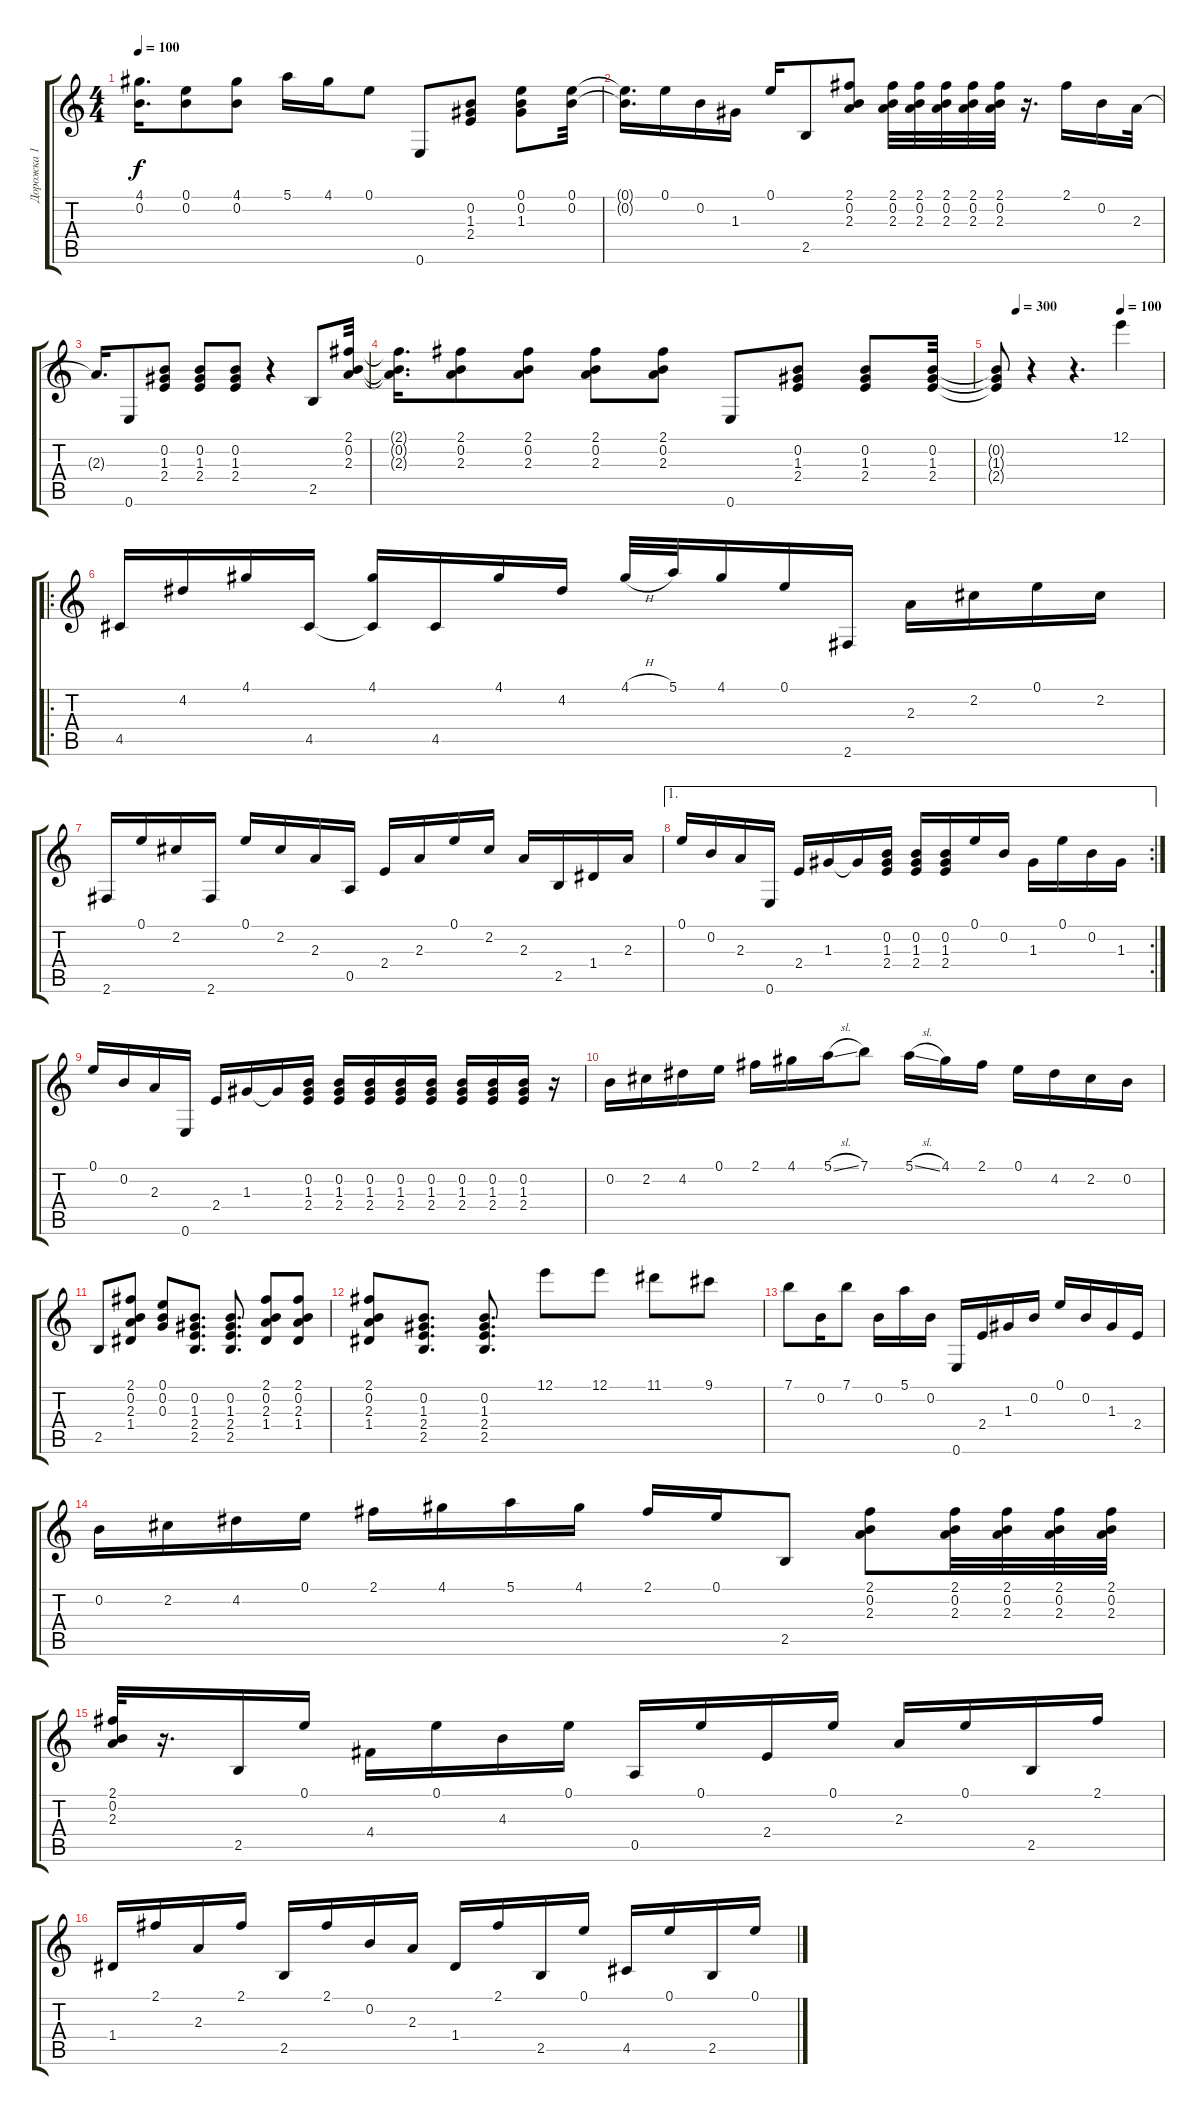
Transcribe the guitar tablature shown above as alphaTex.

\track ("Дорожка 1" "Дорожка 1") {instrument acousticguitarnylon}
\staff {score tabs}
\tuning (E4 B3 G3 D3 A2 E2) {hide}
\ts (4 4)
\tempo 100
\clef g2
\ks c
(4.1{t} 0.2{t}).16{d dy f} (0.1 0.2).8 (4.1 0.2).8 5.1.16 4.1.16 0.1.8 0.6.8 (0.2 1.3 2.4).8 (0.1 0.2 1.3).8 (0.1 0.2).32 |
(0.1{t} 0.2{t}).16{d} 0.1.16 0.2.16 1.3.16 0.1.16 2.5.8 (2.1 0.2 2.3).8 (2.1 0.2 2.3).32 (2.1 0.2 2.3).32 (2.1 0.2 2.3).32 (2.1 0.2 2.3).32 (2.1 0.2 2.3).32 r.16{d} 2.1.16 0.2.16 2.3.32 |
2.3{t}.16{d} 0.6.8 (0.2 1.3 2.4).8 (0.2 1.3 2.4).8 (0.2 1.3 2.4).8 r.4 2.5.8 (2.1 0.2 2.3).32 |
(2.1{t} 0.2{t} 2.3{t}).16{d} (2.1 0.2 2.3).8 (2.1 0.2 2.3).8 (2.1 0.2 2.3).8 (2.1 0.2 2.3).8 0.6.8 (0.2 1.3 2.4).8 (0.2 1.3 2.4).8 (0.2 1.3 2.4).32 |
\tempo (300 0.125)
\tempo (100 0.75)
(0.2{t} 1.3{t} 2.4{t}).8 r.4 r.4{d} 12.1.4 |
\ro
4.5.16 4.2.16 4.1.16 4.5.16 (4.1 4.5{t}).16 4.5.16 4.1.16 4.2.16 4.1{h}.32 5.1.32 4.1.16 0.1.16 2.6.16 2.3.16 2.2.16 0.1.16 2.2.16 |
2.6.16 0.1.16 2.2.16 2.6.16 0.1.16 2.2.16 2.3.16 0.5.16 2.4.16 2.3.16 0.1.16 2.2.16 2.3.16 2.5.16 1.4.16 2.3.16 |
\ae 1
\rc 2
0.1.16 0.2.16 2.3.16 0.6.16 2.4.16 1.3.16 1.3{t}.16 (0.2 1.3 2.4).16 (0.2 1.3 2.4).16 (0.2 1.3 2.4).16 0.1.16 0.2.16 1.3.16 0.1.16 0.2.16 1.3.16 |
0.1.16 0.2.16 2.3.16 0.6.16 2.4.16 1.3.16 1.3{t}.16 (0.2 1.3 2.4).16 (0.2 1.3 2.4).16 (0.2 1.3 2.4).16 (0.2 1.3 2.4).16 (0.2 1.3 2.4).16 (0.2 1.3 2.4).16 (0.2 1.3 2.4).16 (0.2 1.3 2.4).16 r.16 |
0.2.16 2.2.16 4.2.16 0.1.16 2.1.16 4.1.16 5.1{sl}.16 7.1.8 5.1{sl}.16 4.1.16 2.1.16 0.1.16 4.2.16 2.2.16 0.2.16 |
2.5.8 (2.1 0.2 2.3 1.4).8 (0.1 0.2 0.3).8 (0.2 1.3 2.4 2.5).8{d} (0.2 1.3 2.4 2.5).8{d} (2.1 0.2 2.3 1.4).8 (2.1 0.2 2.3 1.4).8 |
(2.1 0.2 2.3 1.4).8 (0.2 1.3 2.4 2.5).8{d} (0.2 1.3 2.4 2.5).8{d} 12.1.8 12.1.8 11.1.8 9.1.8 |
7.1.8 0.2.16 7.1.8 0.2.16 5.1.16 0.2.16 0.6.16 2.4.16 1.3.16 0.2.16 0.1.16 0.2.16 1.3.16 2.4.16 |
0.2.16 2.2.16 4.2.16 0.1.16 2.1.16 4.1.16 5.1.16 4.1.16 2.1.16 0.1.16 2.5.8 (2.1 0.2 2.3).8 (2.1 0.2 2.3).32 (2.1 0.2 2.3).32 (2.1 0.2 2.3).32 (2.1 0.2 2.3).32 |
(2.1 0.2 2.3).32 r.16{d} 2.5.16 0.1.16 4.4.16 0.1.16 4.3.16 0.1.16 0.5.16 0.1.16 2.4.16 0.1.16 2.3.16 0.1.16 2.5.16 2.1.16 |
1.4.16 2.1.16 2.3.16 2.1.16 2.5.16 2.1.16 0.2.16 2.3.16 1.4.16 2.1.16 2.5.16 0.1.16 4.5.16 0.1.16 2.5.16 0.1.16
